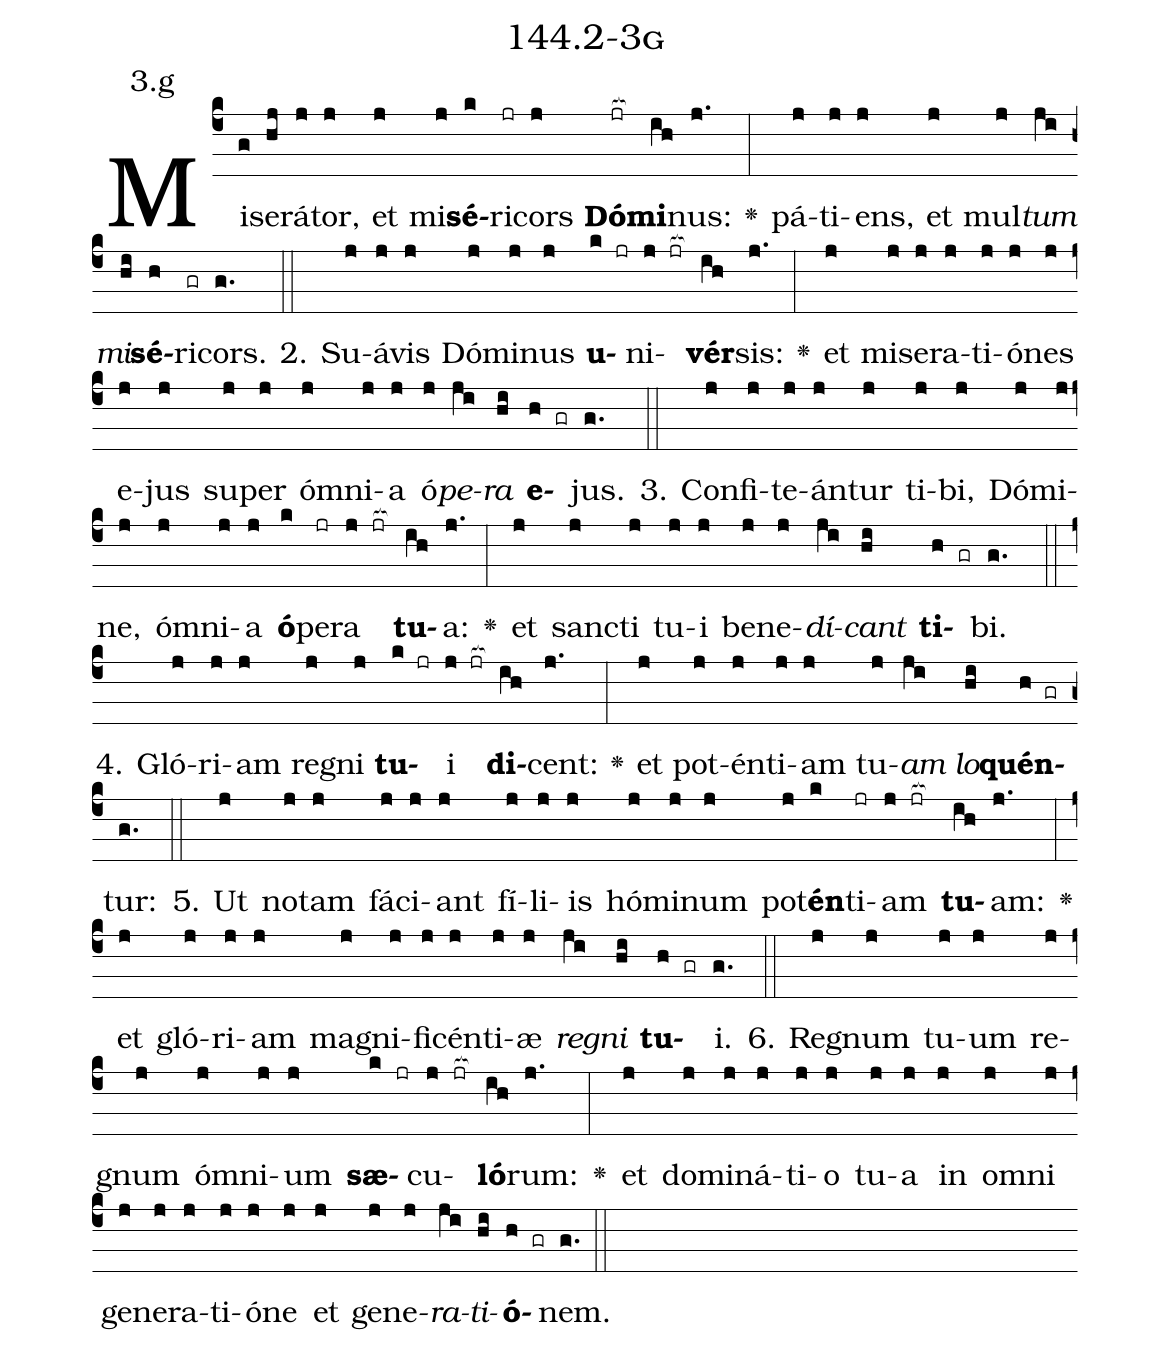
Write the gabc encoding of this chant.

name: 144.2-3g;
annotation: 3.g;
%%
(c4)Mi(g)se(hj)rá(j)tor,(j) et(j) mi(j)<b>sé</b>(k)ri(jr)cors(j) <b>Dó</b>(jr[ocb:1{])<b>mi</b>(ih[ocb:0}])nus:(j.) <v>\greheightstar</v>(:) pá(j)ti(j)ens,(j) et(j) mul(j)<i>tum</i>(ji) <i>mi</i>(hi)<b>sé</b>(h)ri(gr)cors.(g.) (::)
2. Su(j)á(j)vis(j) Dó(j)mi(j)nus(j) <b>u</b>(k jr)ni(j jr[ocb:1{])<b>vér</b>(ih[ocb:0}])sis:(j.) <v>\greheightstar</v>(:) et(j) mi(j)se(j)ra(j)ti(j)ó(j)nes(j) e(j)jus(j) su(j)per(j) óm(j)ni(j)a(j) ó(j)<i>pe</i>(ji)<i>ra</i>(hi) <b>e</b>(h gr)jus.(g.) (::)
3. Con(j)fi(j)te(j)án(j)tur(j) ti(j)bi,(j) Dó(j)mi(j)ne,(j) óm(j)ni(j)a(j) <b>ó</b>(k)pe(jr)ra(j jr[ocb:1{]) <b>tu</b>(ih[ocb:0}])a:(j.) <v>\greheightstar</v>(:) et(j) sanc(j)ti(j) tu(j)i(j) be(j)ne(j)<i>dí</i>(ji)<i>cant</i>(hi) <b>ti</b>(h gr)bi.(g.) (::)
4. Gló(j)ri(j)am(j) re(j)gni(j) <b>tu</b>(k jr)i(j jr[ocb:1{]) <b>di</b>(ih[ocb:0}])cent:(j.) <v>\greheightstar</v>(:) et(j) pot(j)én(j)ti(j)am(j) tu(j)<i>am</i>(ji) <i>lo</i>(hi)<b>quén</b>(h gr)tur:(g.) (::)
5. Ut(j) no(j)tam(j) fá(j)ci(j)ant(j) fí(j)li(j)is(j) hó(j)mi(j)num(j) pot(j)<b>én</b>(k)ti(jr)am(j jr[ocb:1{]) <b>tu</b>(ih[ocb:0}])am:(j.) <v>\greheightstar</v>(:) et(j) gló(j)ri(j)am(j) ma(j)gni(j)fi(j)cén(j)ti(j)æ(j) <i>re</i>(ji)<i>gni</i>(hi) <b>tu</b>(h gr)i.(g.) (::)
6. Re(j)gnum(j) tu(j)um(j) re(j)gnum(j) óm(j)ni(j)um(j) <b>sæ</b>(k jr)cu(j jr[ocb:1{])<b>ló</b>(ih[ocb:0}])rum:(j.) <v>\greheightstar</v>(:) et(j) do(j)mi(j)ná(j)ti(j)o(j) tu(j)a(j) in(j) om(j)ni(j) ge(j)ne(j)ra(j)ti(j)ó(j)ne(j) et(j) ge(j)ne(j)<i>ra</i>(ji)<i>ti</i>(hi)<b>ó</b>(h gr)nem.(g.) (::)
